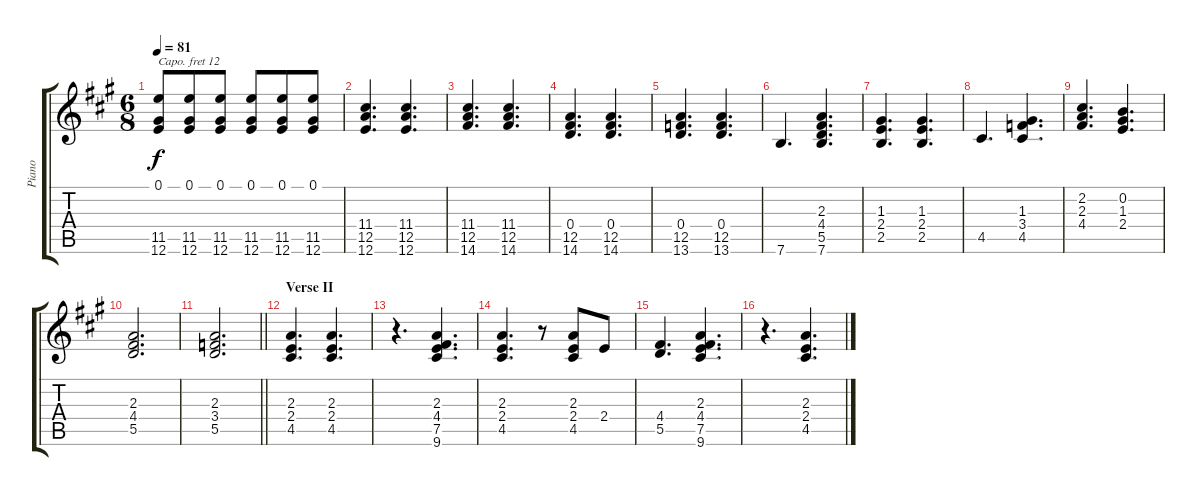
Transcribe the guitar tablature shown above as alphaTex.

\track ("Piano" "Piano") {instrument brightacousticpiano}
\staff {score tabs}
\capo 12
\tuning (E4 B3 G3 D3 A2 E2) {hide}
\ts (6 8)
\tempo 81
\clef g2
\ks a
(0.1 11.5 12.6).8{dy f} (0.1 11.5 12.6).8 (0.1 11.5 12.6).8 (0.1 11.5 12.6).8 (0.1 11.5 12.6).8 (0.1 11.5 12.6).8 |
(11.4 12.5 12.6).4{d} (11.4 12.5 12.6).4{d} |
(11.4 12.5 14.6).4{d} (11.4 12.5 14.6).4{d} |
(0.4 12.5 14.6).4{d} (0.4 12.5 14.6).4{d} |
(0.4 12.5 13.6).4{d} (0.4 12.5 13.6).4{d} |
7.6.4{d} (2.3 4.4 5.5 7.6).4{d} |
(1.3 2.4 2.5).4{d} (1.3 2.4 2.5).4{d} |
4.5.4{d} (1.3 3.4 4.5).4{d} |
(2.2 2.3 4.4).4{d} (0.2 1.3 2.4).4{d} |
(2.3 4.4 5.5).2{d} |
\barLineRight lightlight
(2.3 3.4 5.5).2{d} |
\section ("" "Verse II")
(2.3 2.4 4.5).4{d} (2.3 2.4 4.5).4{d} |
r.4{d} (2.3 4.4 7.5 9.6).4{d} |
(2.3 2.4 4.5).4{d} r.8 (2.3 2.4 4.5).8 2.4.8 |
(4.4 5.5).4{d} (2.3 4.4 7.5 9.6).4{d} |
r.4{d} (2.3 2.4 4.5).4{d}
